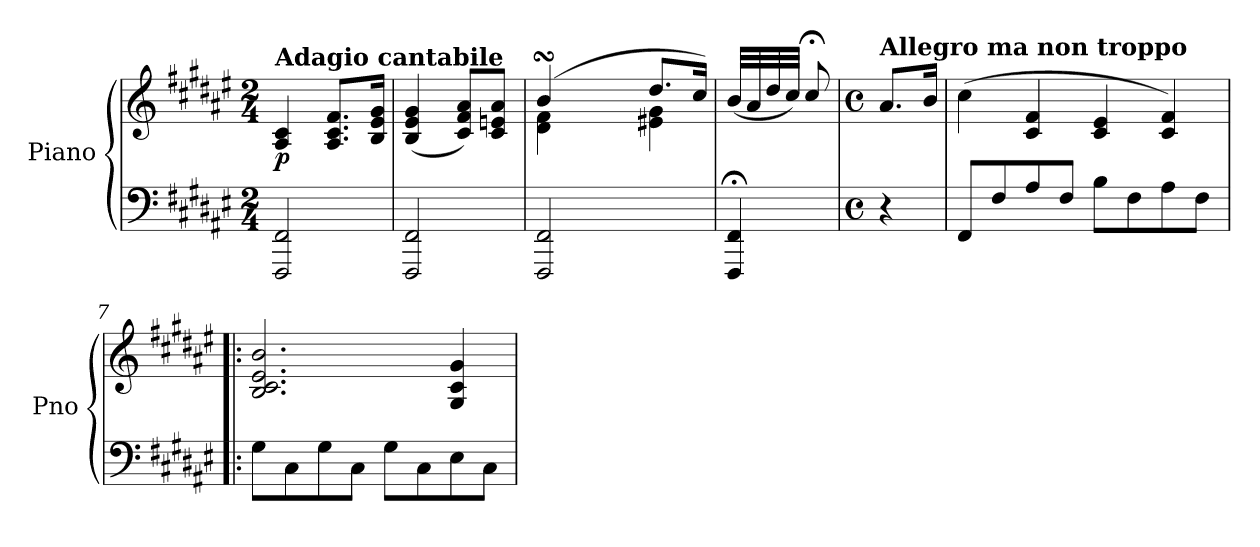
**kern	**kern	**dynam
*part1	*part1	*part1
*staff2	*staff1	*staff1/2
*I"Piano	*	*
*I'Pno	*	*
*clefF4	*clefG2	*
*k[f#c#g#d#a#e#]	*k[f#c#g#d#a#e#]	*
*M2/4	*M2/4	*
=1	=1	=1
!	!LO:TX:a:B:t=Adagio cantabile	!
!	!	!LO:DY:b
2FFF#/ 2FF#/	4A#/ 4c#/	p
.	8.A#/ 8.c#/ 8.f#/L	.
.	16B/ 16e#/ 16g#/Jk	.
=2	=2	=2
2FFF#/ 2FF#/	(>4B/ 4e#/ 4g#/	.
.	8c#/ 8f#/ 8a#/L)	.
.	8c#/ 8en/ 8a#/J	.
=3	=3	=3
*	*^	*
*	*	*^	*
2FFF#/ 2FF#/	(4bsSSs/	4d#\ 4f#\	8ryy	.
.	.	.	32cc#yy	.
.	.	.	32byy	.
.	.	.	32a#yy	.
.	.	.	32byy	.
.	8.dd#/L	4e#X\ 4g#\	4ryy	.
.	16cc#/Jk)	.	.	.
*	*v	*v	*v	*
=4	=4	=4
4FFF#/;< 4FF#/;<	(>32b/LLL	.
.	32a#/	.
.	32dd#/	.
.	32cc#/JJJ)	.
.	8cc#;</	.
=5	=5	=5
*M4/4	*M4/4	*
*met(c)	*met(c)	*
!	!LO:TX:a:B:t=Allegro ma non troppo	!
!	!	!LO:DY:b
4r	8.a#/L	other-dynamics
.	16b/Jk	.
=6	=6	=6
8FF#/L	(4cc#\	.
8F#/	.	.
8A#/	4c#/ 4f#/	.
8F#/J	.	.
8B\L	4c#/ 4e#/	.
8F#\	.	.
8A#\	4c#/ 4f#/)	.
8F#\J	.	.
!!LO:LB:g=z
=7!|:	=7!|:	=7!|:
8G#\L	2.B/ 2.c#/ 2.e#/ 2.b/	.
8C#\	.	.
8G#\	.	.
8C#\J	.	.
8G#\L	.	.
8C#\	.	.
8E#\	4G#/ 4c#/ 4g#/	.
8C#\J	.	.
=	=	=
*-	*-	*-
